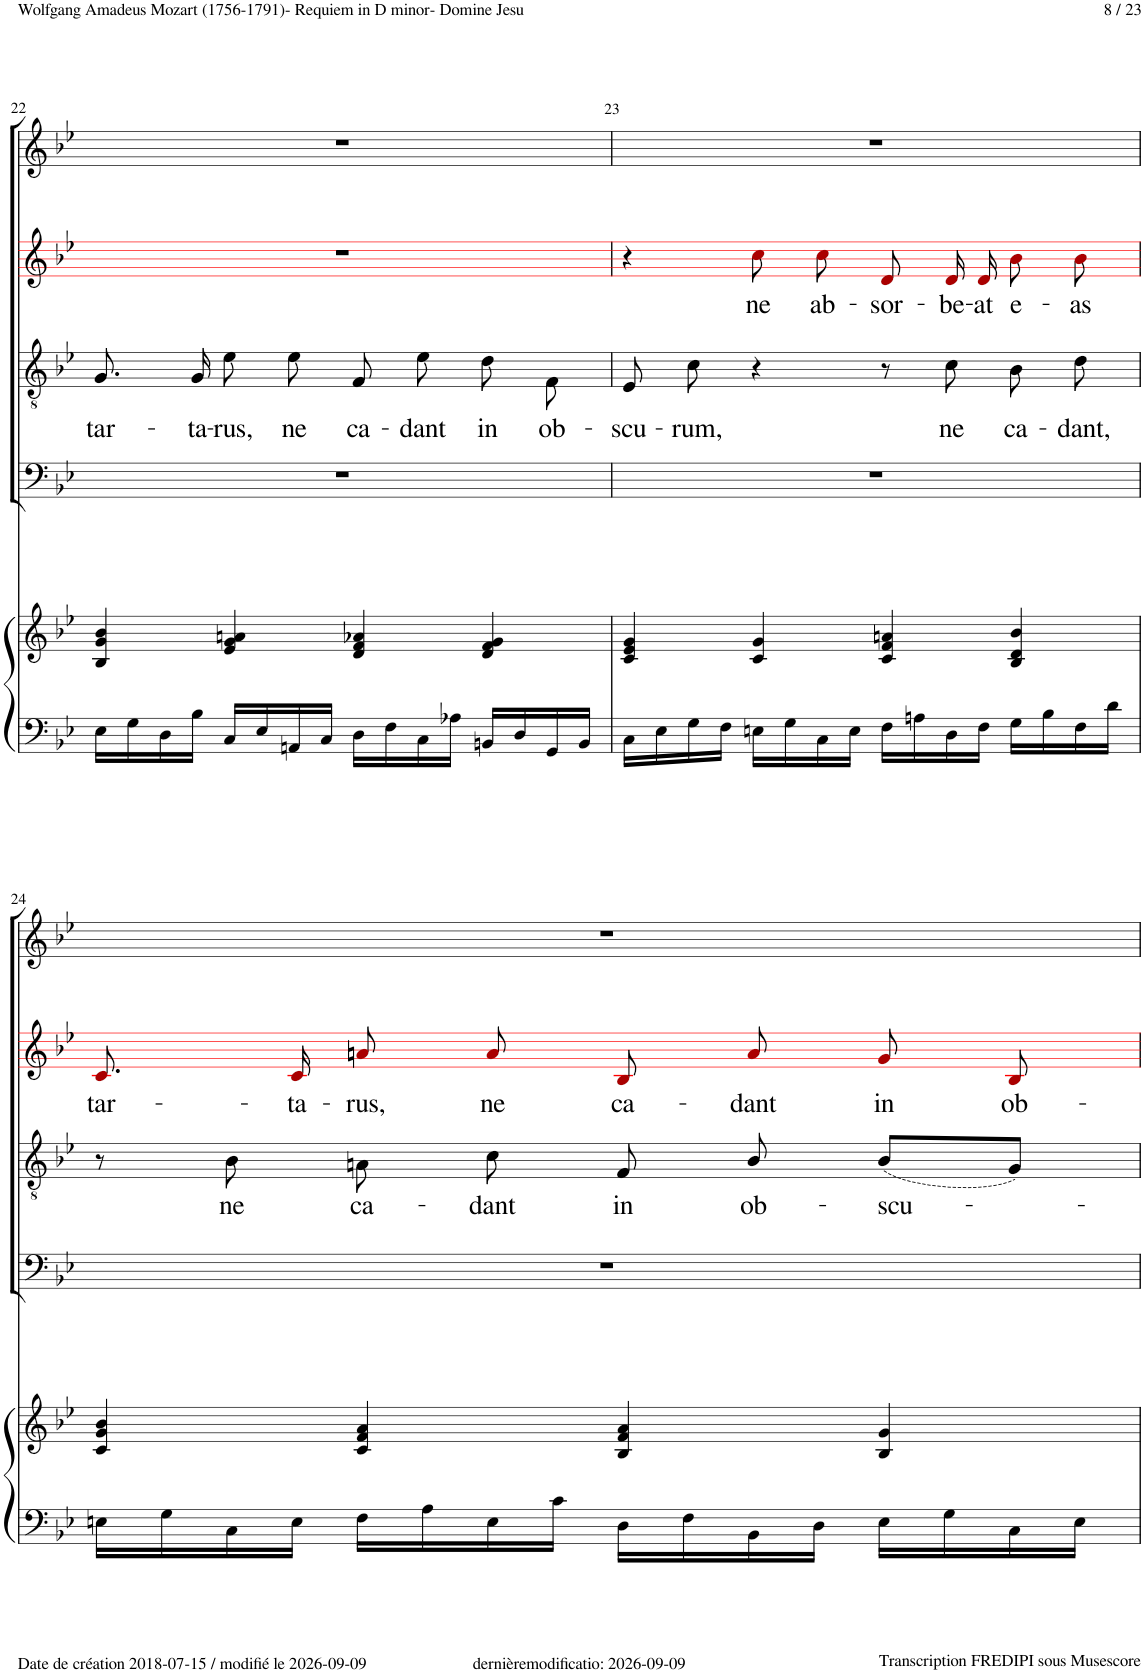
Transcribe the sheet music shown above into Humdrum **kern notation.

**kern	**kern	**kern	**kern	**text	**kern	**text	**kern
*part5	*part5	*part4	*part3	*part3	*part2	*part2	*part1
*staff6	*staff5	*staff4	*staff3	*staff3	*staff2	*staff2	*staff1
*I"Piano	*	*I"Bass	*I"Tenor	*	*I"Alto	*	*I"Soprano
*I'Pno	*	*	*	*	*	*	*
!!LO:PB:g=z
*clefF4	*clefG2	*clefF4	*clefGv2	*	*clefG2	*	*clefG2
*	*	*	*	*	*ITrd1c2	*	*
*k[b-e-]	*k[b-e-]	*k[b-e-]	*k[b-e-]	*	*k[b-e-]	*	*k[b-e-]
*M4/4	*M4/4	*M4/4	*M4/4	*	*M4/4	*	*M4/4
*met(c)	*met(c)	*met(c)	*met(c)	*	*met(c)	*	*met(c)
=22	=22	=22	=22	=22	=22	=22	=22
!	!	!	!	!LO:LY:b	!	!	!
16E-\LL	4B-/ 4g/ 4b-/	1r	8.G!/	tar-	1r	.	1r
16G\	.	.	.	.	.	.	.
16D\	.	.	.	.	.	.	.
!	!	!	!	!LO:LY:b	!	!	!
16B-\JJ	.	.	16G!/	-ta-	.	.	.
!	!	!	!	!LO:LY:b	!	!	!
16C/LL	4e-/ 4g/ 4an/	.	8e-!\	-rus,	.	.	.
16E-/	.	.	.	.	.	.	.
!	!	!	!	!LO:LY:b	!	!	!
16AAn/	.	.	8e-!\	ne	.	.	.
16C/JJ	.	.	.	.	.	.	.
!	!	!	!	!LO:LY:b	!	!	!
16D\LL	4d/ 4f/ 4a-X/	.	8F!/	ca-	.	.	.
16F\	.	.	.	.	.	.	.
!	!	!	!	!LO:LY:b	!	!	!
16C\	.	.	8e-!\	-dant	.	.	.
16A-X\JJ	.	.	.	.	.	.	.
!	!	!	!	!LO:LY:b	!	!	!
16BBn/LL	4d/ 4f/ 4g/	.	8d!\	in	.	.	.
16D/	.	.	.	.	.	.	.
!	!	!	!	!LO:LY:b	!	!	!
16GG/	.	.	8F!\	ob-	.	.	.
16BB/JJ	.	.	.	.	.	.	.
=23	=23	=23	=23	=23	=23	=23	=23
!	!	!	!	!LO:LY:b	!	!	!
16C\LL	4c/ 4e-/ 4g/	1r	8E-!/	-scu-	4r	.	1r
16E-\	.	.	.	.	.	.	.
!	!	!	!	!LO:LY:b	!	!	!
16G\	.	.	8c!\	-rum,	.	.	.
16F\JJ	.	.	.	.	.	.	.
!	!	!	!	!	!	!LO:LY:b	!
16En\LL	4c/ 4g/	.	4r	.	8cc!i\L	ne	.
16G\	.	.	.	.	.	.	.
!	!	!	!	!	!	!LO:LY:b	!
16C\	.	.	.	.	8cc!i\J	ab-	.
16E\JJ	.	.	.	.	.	.	.
!	!	!	!	!	!	!LO:LY:b	!
16F\LL	4c/ 4f/ 4an/	.	8r	.	8d!i/L	-sor-	.
16An\	.	.	.	.	.	.	.
!	!	!	!	!LO:LY:b	!	!LO:LY:b	!
16D\	.	.	8c!\	ne	16d!i/L	-be-	.
!	!	!	!	!	!	!LO:LY:b	!
16F\JJ	.	.	.	.	16d!i/JJ	-at	.
!	!	!	!	!LO:LY:b	!	!LO:LY:b	!
16G\LL	4B-/ 4d/ 4b-/	.	8B-!\	ca-	8b-!i\L	e-	.
16B-\	.	.	.	.	.	.	.
!	!	!	!	!LO:LY:b	!	!LO:LY:b	!
16F\	.	.	8d!\	-dant,	8b-!i\J	-as	.
16d\JJ	.	.	.	.	.	.	.
!!LO:LB:g=z
=24	=24	=24	=24	=24	=24	=24	=24
!	!	!	!	!	!	!LO:LY:b	!
16En\LL	4c/ 4g/ 4b-/	1r	8r	.	8.c!i/L	tar-	1r
16G\	.	.	.	.	.	.	.
!	!	!	!	!LO:LY:b	!	!	!
16C\	.	.	8B-!\	ne	.	.	.
!	!	!	!	!	!	!LO:LY:b	!
16E\JJ	.	.	.	.	16c!i/Jk	-ta-	.
!	!	!	!	!LO:LY:b	!	!LO:LY:b	!
16F\LL	4c/ 4f/ 4a/	.	8An!\	ca-	8an!i/L	-rus,	.
16A\	.	.	.	.	.	.	.
!	!	!	!	!LO:LY:b	!	!LO:LY:b	!
16E\	.	.	8c!\	-dant	8a!i/J	ne	.
16c\JJ	.	.	.	.	.	.	.
!	!	!	!	!LO:LY:b	!	!LO:LY:b	!
16D\LL	4B-/ 4f/ 4a/	.	8F!/	in	8B-!i/L	ca-	.
16F\	.	.	.	.	.	.	.
!	!	!	!	!LO:LY:b	!	!LO:LY:b	!
16BB-\	.	.	8B-!/	ob-	8a!i/J	-dant	.
16D\JJ	.	.	.	.	.	.	.
!	!	!	!	!LO:LY:b	!	!LO:LY:b	!
16E\LL	4B-/ 4g/	.	(8B-!/L	-scu-	8g!i/L	in	.
16G\	.	.	.	.	.	.	.
!	!	!	!	!	!	!LO:LY:b	!
16C\	.	.	8G!/J)	.	8B-!i/J	ob-	.
16E\JJ	.	.	.	.	.	.	.
=	=	=	=	=	=	=	=
*-	*-	*-	*-	*-	*-	*-	*-
